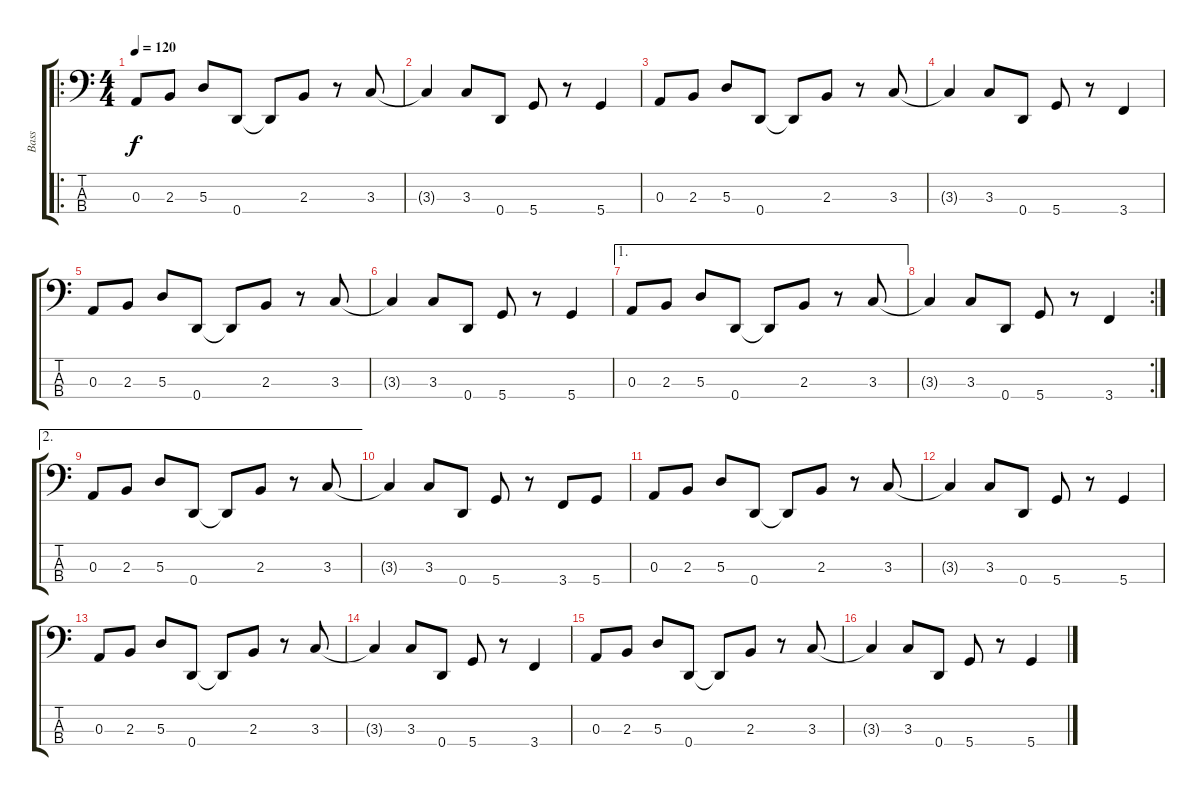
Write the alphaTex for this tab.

\track ("Bass" "Bass") {instrument electricbassfinger}
\staff {score tabs}
\tuning (G2 D2 A1 D1) {hide}
\ro
\ts (4 4)
\tempo 120
\clef f4
\ks c
0.3.8{dy f} 2.3.8 5.3.8 0.4.8 0.4{t}.8 2.3.8 r.8 3.3.8 |
3.3{t}.4 3.3.8 0.4.8 5.4.8 r.8 5.4.4 |
0.3.8 2.3.8 5.3.8 0.4.8 0.4{t}.8 2.3.8 r.8 3.3.8 |
3.3{t}.4 3.3.8 0.4.8 5.4.8 r.8 3.4.4 |
0.3.8 2.3.8 5.3.8 0.4.8 0.4{t}.8 2.3.8 r.8 3.3.8 |
3.3{t}.4 3.3.8 0.4.8 5.4.8 r.8 5.4.4 |
\ae 1
0.3.8 2.3.8 5.3.8 0.4.8 0.4{t}.8 2.3.8 r.8 3.3.8 |
\rc 2
3.3{t}.4 3.3.8 0.4.8 5.4.8 r.8 3.4.4 |
\ae 2
0.3.8 2.3.8 5.3.8 0.4.8 0.4{t}.8 2.3.8 r.8 3.3.8 |
3.3{t}.4 3.3.8 0.4.8 5.4.8 r.8 3.4.8 5.4.8 |
0.3.8 2.3.8 5.3.8 0.4.8 0.4{t}.8 2.3.8 r.8 3.3.8 |
3.3{t}.4 3.3.8 0.4.8 5.4.8 r.8 5.4.4 |
0.3.8 2.3.8 5.3.8 0.4.8 0.4{t}.8 2.3.8 r.8 3.3.8 |
3.3{t}.4 3.3.8 0.4.8 5.4.8 r.8 3.4.4 |
0.3.8 2.3.8 5.3.8 0.4.8 0.4{t}.8 2.3.8 r.8 3.3.8 |
3.3{t}.4 3.3.8 0.4.8 5.4.8 r.8 5.4.4
